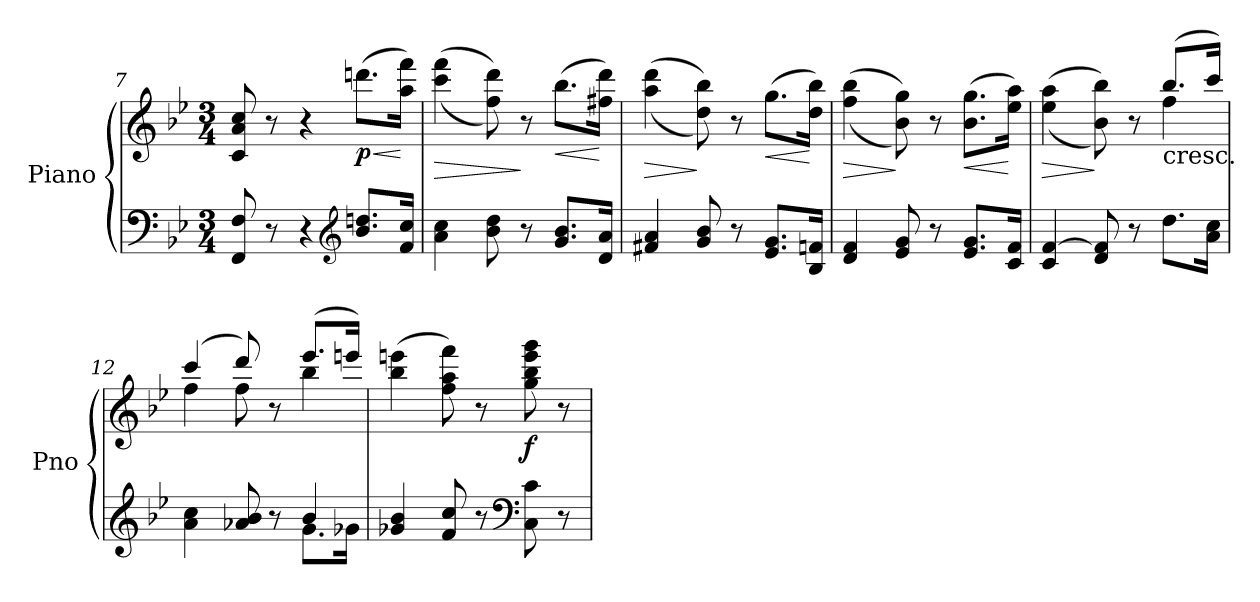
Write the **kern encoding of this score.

**kern	**kern	**dynam
*part1	*part1	*part1
*staff2	*staff1	*staff1/2
*I"Piano	*	*
*I'Pno	*	*
*clefF4	*clefG2	*
*k[b-e-]	*k[b-e-]	*
*B-:	*B-:	*
*M3/4	*M3/4	*
=7	=7	=7
8FF/ 8F/	8c/ 8a/ 8cc/	.
8r	8r	.
4r	4r	.
*clefG2	*	*
!	!	!LO:HP:b
!	!	!LO:DY:n=1:b
8.b-/ 8.ddn/L	(8.dddn\L	< p
16f/ 16cc/Jk	16aa\ 16fff\Jk)	[
=8	=8	=8
!	!	!LO:HP:b
4a\ 4cc\	((4ccc\ 4fff\	>
8b-\ 8dd\	8ff\ 8ddd\))	.
8r	8r	]
!	!	!LO:HP:b
8.g/ 8.b-/L	(8.bb-\L	<
16d/ 16a/Jk	16ff#X\ 16ddd\Jk)	[
=9	=9	=9
!	!	!LO:HP:b
4f#X/ 4a/	((4aa\ 4ddd\	>
8g/ 8b-/	8dd\ 8bb-\))	]
8r	8r	.
!	!	!LO:HP:b
8.e-/ 8.g/L	(8.gg\L	<
16B-/ 16fn/Jk	16dd\ 16bb-\Jk)	[
=10	=10	=10
!	!	!LO:HP:b
4d/ 4f/	((4ff\ 4bb-\	>
8e-/ 8g/	8b-\ 8gg\))	]
8r	8r	.
!	!	!LO:HP:b
8.e-/ 8.g/L	(8.b-\ 8.gg\L	<
16c/ 16f/Jk	16ee-\ 16aa\Jk)	[
=11	=11	=11
!	!	!LO:HP:b
*	*^	*
4c/ [4f/	((4ee-\ 4aa\	2ryy	>
8d/ 8f/]	8b-\ 8bb-\))	.	]
8r	8r	.	.
!	!LO:TX:b:t=cresc.	!	!
8.dd\L	(8.bb-/L	4ff\	.
16a\ 16cc\Jk	16ccc/Jk)	.	.
!!LO:LB:g=z	!!
=12	=12	=12	=12
*^	*	*	*
4a\ 4cc\	2ryy	(4ccc/	4ff\	.
8a-X/ 8b-/	.	8ddd/)	8ff\	.
8r	.	8r	8ryy	.
4b-/	8.g\L	(8.eee-/L	4bb-\	.
.	16g-X\Jk	16eeen/Jk)	.	.
*v	*v	*	*	*
*	*v	*v	*
=13	=13	=13
4g-X/ 4b-/	(4bb-\ 4eeen\	.
8f/ 8cc/	8ff\ 8aa\ 8fff\)	.
8r	8r	.
*clefF4	*	*
!	!	!LO:DY:b
8C\ 8c\	8gg\ 8bb-\ 8eee\ 8ggg\	f
8r	8r	.
=	=	=
*-	*-	*-
